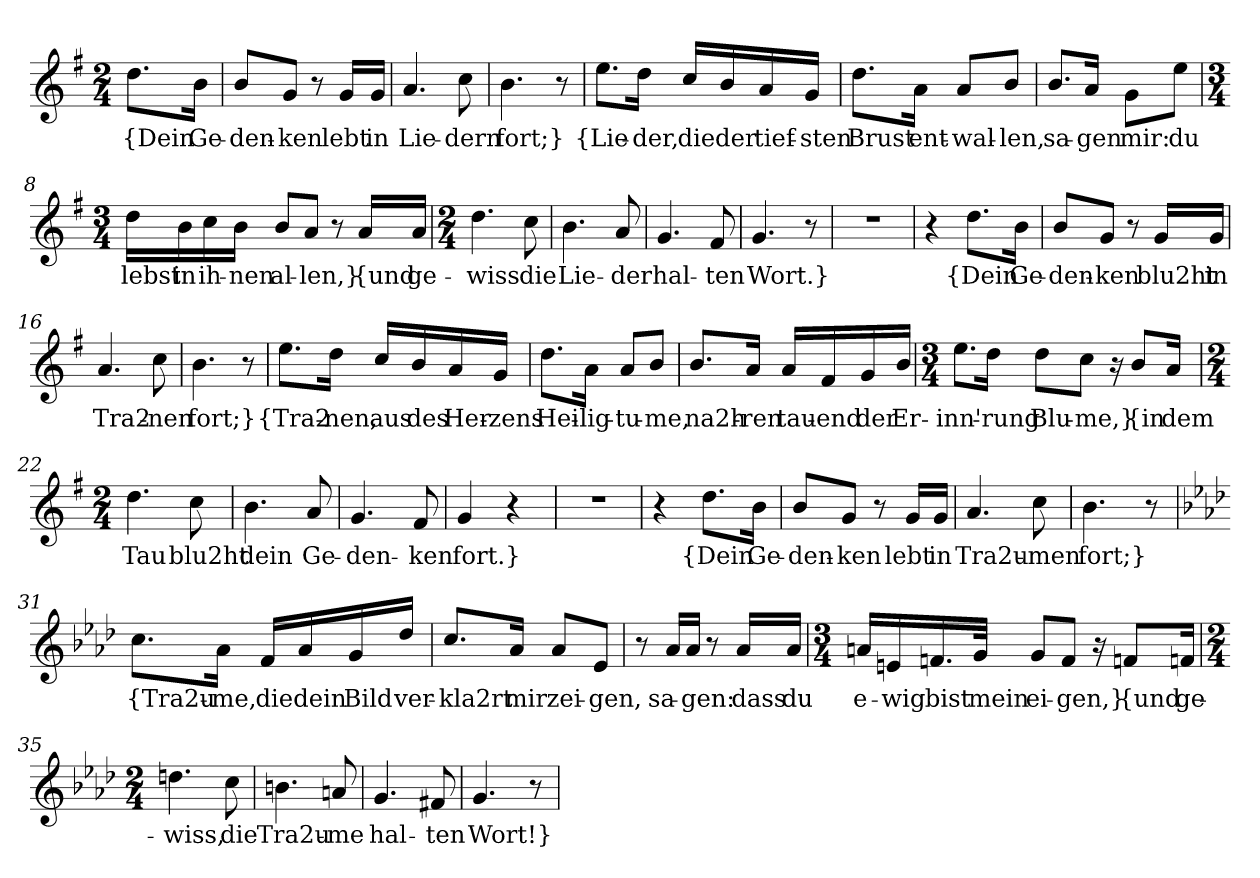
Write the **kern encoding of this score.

**kern	**text
*part1	*part1
*staff1	*staff1
*clefG2	*
*k[f#]	*
*M2/4	*
=1	=1
!	!LO:LY:b
8.dd\L	{Dein
!	!LO:LY:b
16b\Jk	Ge-
=2	=2
!	!LO:LY:b
8b/L	-den-
!	!LO:LY:b
8g/J	-ken
8r	.
!	!LO:LY:b
16g/LL	lebt
!	!LO:LY:b
16g/JJ	in
=3	=3
!	!LO:LY:b
4.a/	Lie-
!	!LO:LY:b
8cc\	-dern
=4	=4
!	!LO:LY:b
4.b\	fort;}
8r	.
=5	=5
!	!LO:LY:b
8.ee\L	{Lie-
!	!LO:LY:b
16dd\Jk	-der,
!	!LO:LY:b
16cc/LL	die
!	!LO:LY:b
16b/	der
!	!LO:LY:b
16a/	tief-
!	!LO:LY:b
16g/JJ	-sten
=6	=6
!	!LO:LY:b
8.dd\L	Brust
!	!LO:LY:b
16a\Jk	ent-
!	!LO:LY:b
8a/L	-wal-
!	!LO:LY:b
8b/J	-len,
!!LO:LB:g=z
=7	=7
!	!LO:LY:b
8.b/L	sa-
!	!LO:LY:b
16a/Jk	-gen
!	!LO:LY:b
8g\L	mir:
!	!LO:LY:b
8ee\J	du
=8	=8
*M3/4	*
!	!LO:LY:b
16dd\LL	lebst
!	!LO:LY:b
16b\	in
!	!LO:LY:b
16cc\	ih-
!	!LO:LY:b
16b\JJ	-nen
!	!LO:LY:b
8b/L	al-
!	!LO:LY:b
8a/J	-len,}
8r	.
!	!LO:LY:b
16a/LL	{und
!	!LO:LY:b
16a/JJ	ge-
=9	=9
*M2/4	*
!	!LO:LY:b
4.dd\	wiss
!	!LO:LY:b
8cc\	die
=10	=10
!	!LO:LY:b
4.b\	Lie-
!	!LO:LY:b
8a/	-der
=11	=11
!	!LO:LY:b
4.g/	hal-
!	!LO:LY:b
8f#/	-ten
=12	=12
!	!LO:LY:b
4.g/	Wort.}
8r	.
=13	=13
2r	.
!!LO:LB:g=z
=14	=14
4r	.
!	!LO:LY:b
8.dd\L	{Dein
!	!LO:LY:b
16b\Jk	Ge-
=15	=15
!	!LO:LY:b
8b/L	den-
!	!LO:LY:b
8g/J	-ken
8r	.
!	!LO:LY:b
16g/LL	blu2ht
!	!LO:LY:b
16g/JJ	in
=16	=16
!	!LO:LY:b
4.a/	Tra2-
!	!LO:LY:b
8cc\	-nen
=17	=17
!	!LO:LY:b
4.b\	fort;}
8r	.
=18	=18
!	!LO:LY:b
8.ee\L	{Tra2-
!	!LO:LY:b
16dd\Jk	-nen,
!	!LO:LY:b
16cc/LL	aus
!	!LO:LY:b
16b/	des
!	!LO:LY:b
16a/	Her-
!	!LO:LY:b
16g/JJ	-zens
=19	=19
!	!LO:LY:b
8.dd\L	Hei-
!	!LO:LY:b
16a\Jk	-lig-
!	!LO:LY:b
8a/L	-tu-
!	!LO:LY:b
8b/J	-me,
!!LO:LB:g=z
=20	=20
!	!LO:LY:b
8.b/L	na2h-
!	!LO:LY:b
16a/Jk	-ren
!	!LO:LY:b
16a/LL	tau-
!	!LO:LY:b
16f#/	-end
!	!LO:LY:b
16g/	der
!	!LO:LY:b
16b/JJ	Er-
=21	=21
*M3/4	*
!	!LO:LY:b
8.ee\L	-inn'-
!	!LO:LY:b
16dd\Jk	-rung
!	!LO:LY:b
8dd\L	Blu-
!	!LO:LY:b
8cc\J	-me,}
16r	.
!	!LO:LY:b
8b/L	{in
!	!LO:LY:b
16a/Jk	dem
=22	=22
*M2/4	*
!	!LO:LY:b
4.dd\	Tau
!	!LO:LY:b
8cc\	blu2ht
=23	=23
!	!LO:LY:b
4.b\	dein
!	!LO:LY:b
8a/	Ge-
=24	=24
!	!LO:LY:b
4.g/	-den-
!	!LO:LY:b
8f#/	-ken
=25	=25
!	!LO:LY:b
4g/	fort.}
4r	.
!!LO:LB:g=z
=26	=26
2r	.
=27	=27
4r	.
!	!LO:LY:b
8.dd\L	{Dein
!	!LO:LY:b
16b\Jk	Ge-
=28	=28
!	!LO:LY:b
8b/L	den-
!	!LO:LY:b
8g/J	-ken
8r	.
!	!LO:LY:b
16g/LL	lebt
!	!LO:LY:b
16g/JJ	in
=29	=29
!	!LO:LY:b
4.a/	Tra2u-
!	!LO:LY:b
8cc\	-men
=30	=30
!	!LO:LY:b
4.b\	fort;}
8r	.
=31	=31
*k[b-e-a-d-]	*
!	!LO:LY:b
8.cc\L	{Tra2u-
!	!LO:LY:b
16a-\Jk	-me,
!	!LO:LY:b
16f/LL	die
!	!LO:LY:b
16a-/	dein
!	!LO:LY:b
16g/	Bild
!	!LO:LY:b
16dd-/JJ	ver-
!!LO:LB:g=z
=32	=32
!	!LO:LY:b
8.cc/L	kla2rt
!	!LO:LY:b
16a-/Jk	mir
!	!LO:LY:b
8a-/L	zei-
!	!LO:LY:b
8e-/J	-gen,
=33	=33
8r	.
!	!LO:LY:b
16a-/LL	sa-
!	!LO:LY:b
16a-/JJ	-gen:
8r	.
!	!LO:LY:b
16a-/LL	dass
!	!LO:LY:b
16a-/JJ	du
=34	=34
*M3/4	*
!	!LO:LY:b
16an/LL	e-
!	!LO:LY:b
16en/	-wig
!	!LO:LY:b
16.fn/	bist
!	!LO:LY:b
32g/JJk	mein
!	!LO:LY:b
8g/L	ei-
!	!LO:LY:b
8f/J	-gen,}
16r	.
!	!LO:LY:b
8fn/L	{und
!	!LO:LY:b
16fn/Jk	ge-
=35	=35
*M2/4	*
!	!LO:LY:b
4.ddn\	wiss,
!	!LO:LY:b
8cc\	die
=36	=36
!	!LO:LY:b
4.bn\	Tra2u-
!	!LO:LY:b
8an/	-me
!!LO:LB:g=z
=37	=37
!	!LO:LY:b
4.g/	hal-
!	!LO:LY:b
8f#X/	-ten
=38	=38
!	!LO:LY:b
4.g/	Wort!}
8r	.
=	=
*-	*-
